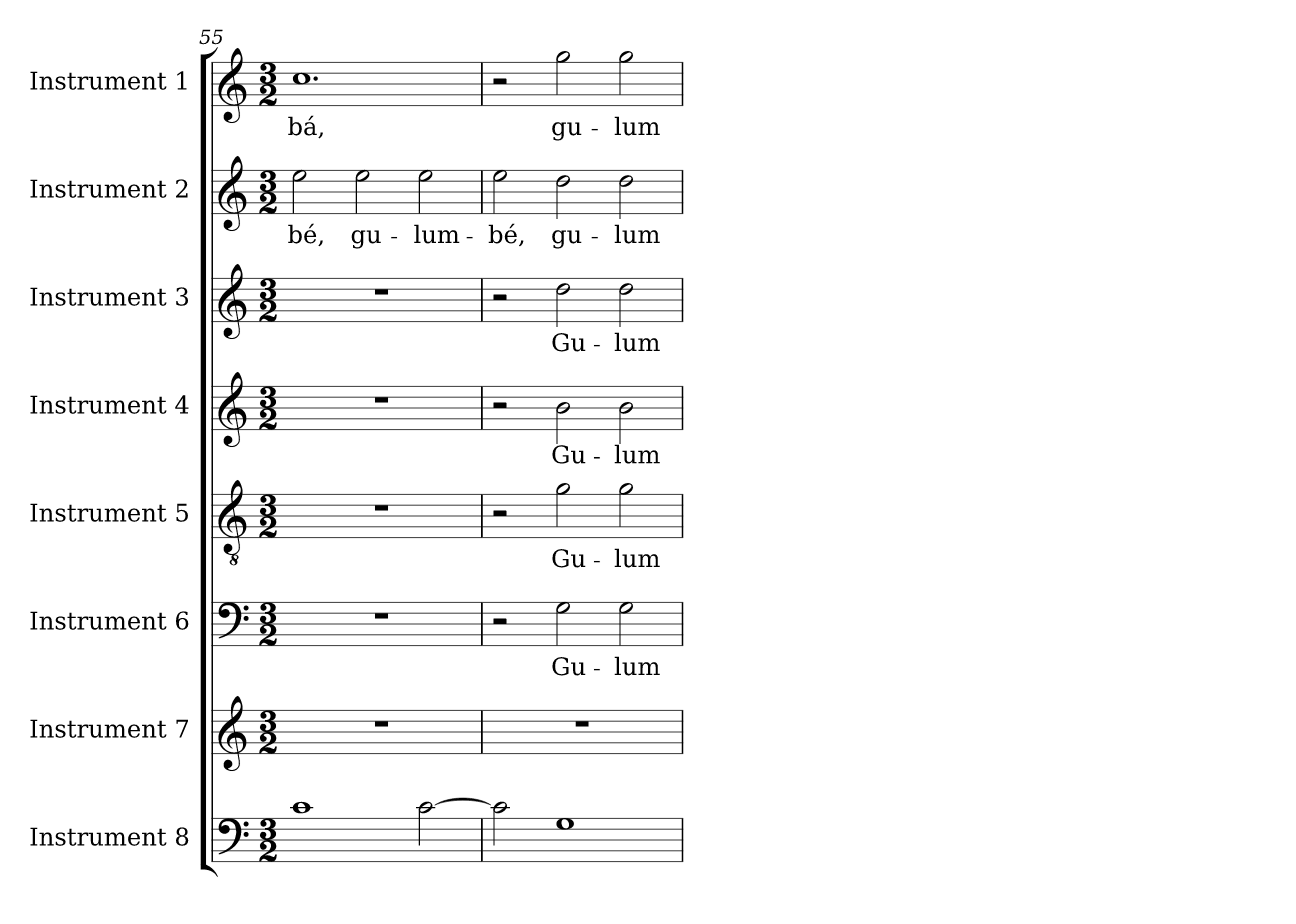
**kern	**kern	**kern	**text	**kern	**text	**kern	**text	**kern	**text	**kern	**text	**kern	**text
*part8	*part7	*part6	*part6	*part5	*part5	*part4	*part4	*part3	*part3	*part2	*part2	*part1	*part1
*staff8	*staff7	*staff6	*staff6	*staff5	*staff5	*staff4	*staff4	*staff3	*staff3	*staff2	*staff2	*staff1	*staff1
*I"Instrument 8	*I"Instrument 7	*I"Instrument 6	*	*I"Instrument 5	*	*I"Instrument 4	*	*I"Instrument 3	*	*I"Instrument 2	*	*I"Instrument 1	*
*clefF4	*clefG2	*clefF4	*	*clefGv2	*	*clefG2	*	*clefG2	*	*clefG2	*	*clefG2	*
*k[]	*k[]	*k[]	*	*k[]	*	*k[]	*	*k[]	*	*k[]	*	*k[]	*
*C:	*C:	*C:	*	*C:	*	*C:	*	*C:	*	*C:	*	*C:	*
*M3/2	*M3/2	*M3/2	*	*M3/2	*	*M3/2	*	*M3/2	*	*M3/2	*	*M3/2	*
=55	=55	=55	=55	=55	=55	=55	=55	=55	=55	=55	=55	=55	=55
!	!	!	!	!	!	!	!	!	!	!	!LO:LY:b:rj	!	!LO:LY:b:cj
1c	1.r	1.r	.	1.r	.	1.r	.	1.r	.	2ee\	-bé,	1.cc	-bá,
!	!	!	!	!	!	!	!	!	!	!	!LO:LY:b:rj	!	!
.	.	.	.	.	.	.	.	.	.	2ee\	gu-	.	.
!	!	!	!	!	!	!	!	!	!	!	!LO:LY:b:rj	!	!
[>2c\	.	.	.	.	.	.	.	.	.	2ee\	-lum-	.	.
=56	=56	=56	=56	=56	=56	=56	=56	=56	=56	=56	=56	=56	=56
!	!	!	!	!	!	!	!	!	!	!	!LO:LY:b:rj	!	!
2c\]	1.r	2r	.	2r	.	2r	.	2r	.	2ee\	-bé,	2r	.
!	!	!	!LO:LY:b:rj	!	!LO:LY:b:rj	!	!LO:LY:b:rj	!	!LO:LY:b:rj	!	!LO:LY:b:rj	!	!LO:LY:b:cj
1G	.	2G\	Gu-	2g\	Gu-	2b\	Gu-	2dd\	Gu-	2dd\	gu-	2gg\	gu-
!	!	!	!LO:LY:b:rj	!	!LO:LY:b:rj	!	!LO:LY:b:rj	!	!LO:LY:b:rj	!	!LO:LY:b:rj	!	!LO:LY:b:cj
.	.	2G\	-lum-	2g\	-lum-	2b\	-lum-	2dd\	-lum-	2dd\	-lum-	2gg\	-lum-
=	=	=	=	=	=	=	=	=	=	=	=	=	=
*-	*-	*-	*-	*-	*-	*-	*-	*-	*-	*-	*-	*-	*-
